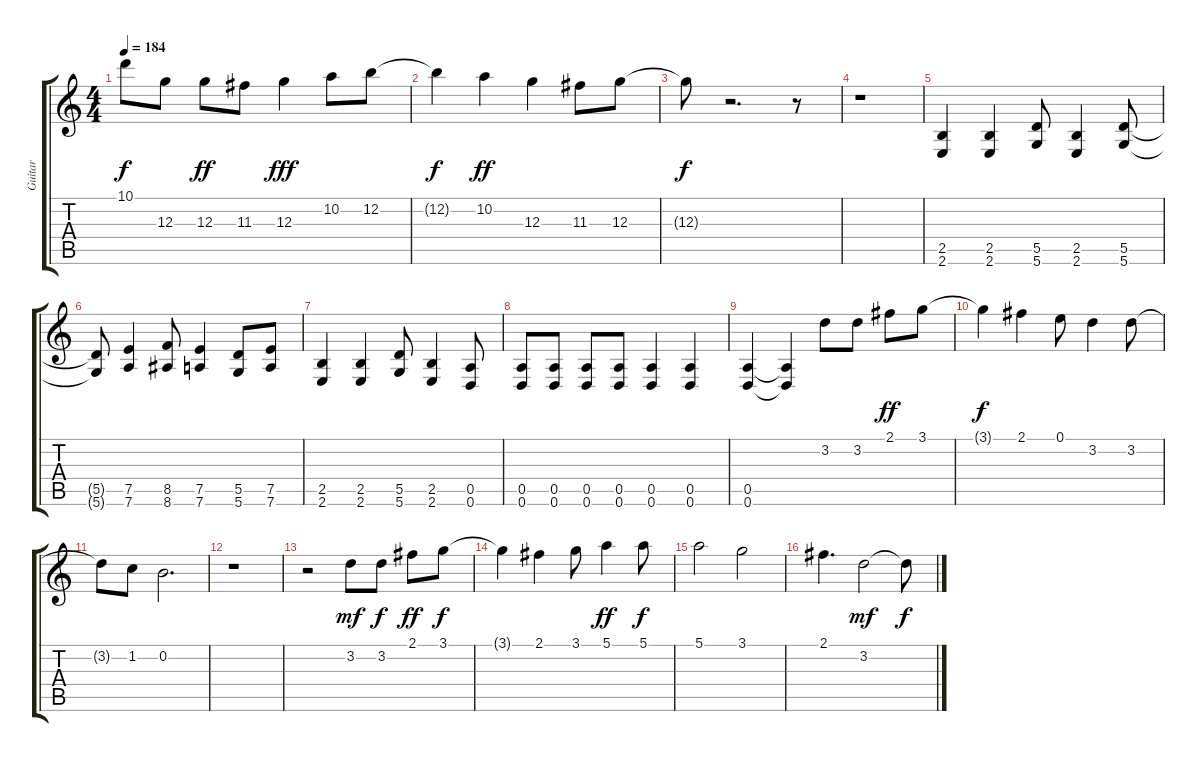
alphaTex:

\track ("Guitar" "Guitar") {instrument overdrivenguitar}
\staff {score tabs}
\tuning (E4 B3 G3 D3 A2 D2) {hide}
\ts (4 4)
\tempo 184
\clef g2
\ks c
10.1{t}.8{dy f} 12.3.8 12.3.8{dy ff} 11.3.8 12.3.4{dy fff} 10.2.8 12.2.8 |
12.2{t}.4{dy f} 10.2.4{dy ff} 12.3.4 11.3.8 12.3.8 |
12.3{t}.8{dy f} r.2{d} r.8 |
r.1 |
(2.5 2.6).4 (2.5 2.6).4 (5.5 5.6).8 (2.5 2.6).4 (5.5 5.6).8 |
(5.5{t} 5.6{t}).8 (7.5 7.6).4 (8.5 8.6).8 (7.5 7.6).4 (5.5 5.6).8 (7.5 7.6).8 |
(2.5 2.6).4 (2.5 2.6).4 (5.5 5.6).8 (2.5 2.6).4 (0.5 0.6).8 |
(0.5 0.6).8 (0.5 0.6).8 (0.5 0.6).8 (0.5 0.6).8 (0.5 0.6).4 (0.5 0.6).4 |
(0.5 0.6).4 (0.5{t} 0.6{t}).4 3.2.8 3.2.8 2.1.8{dy ff} 3.1.8 |
3.1{t}.4{dy f} 2.1.4 0.1.8 3.2.4 3.2.8 |
3.2{t}.8 1.2.8 0.2.2{d} |
r.1 |
r.2 3.2.8{dy mf} 3.2.8{dy f} 2.1.8{dy ff} 3.1.8{dy f} |
3.1{t}.4 2.1.4 3.1.8 5.1.4{dy ff} 5.1.8{dy f} |
5.1.2 3.1.2 |
2.1.4{d} 3.2.2{dy mf} 3.2{t}.8{dy f}
